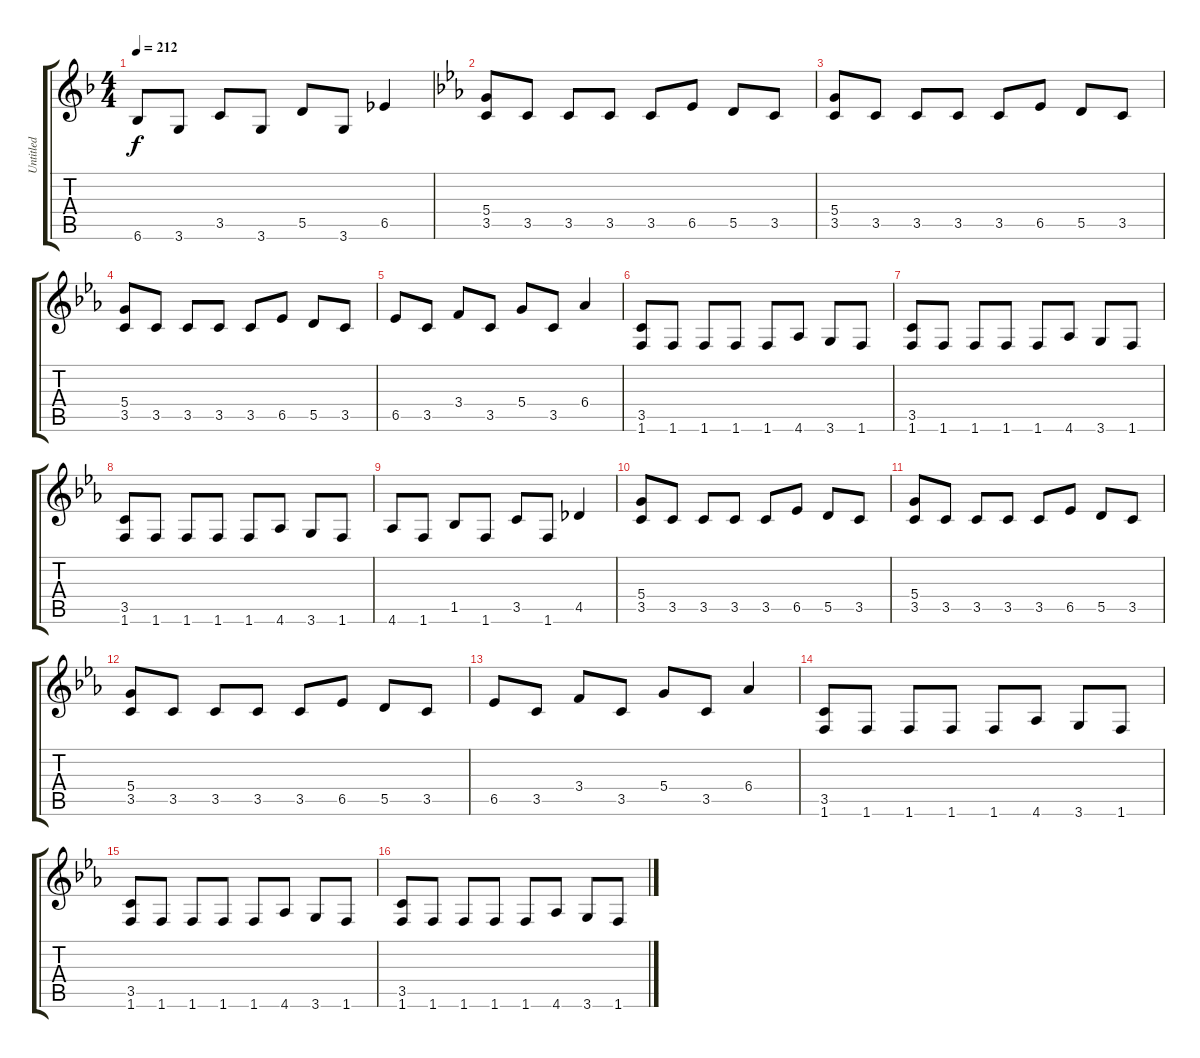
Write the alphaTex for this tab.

\track ("Untitled" "Untitled") {instrument distortionguitar}
\staff {score tabs}
\tuning (E4 B3 G3 D3 A2 E2) {hide}
\ts (4 4)
\tempo 212
\clef g2
\ks f
6.6.8{dy f} 3.6.8 3.5.8 3.6.8 5.5.8 3.6.8 6.5.4 |
\ks eb
(5.4 3.5).8 3.5.8 3.5.8 3.5.8 3.5.8 6.5.8 5.5.8 3.5.8 |
(5.4 3.5).8 3.5.8 3.5.8 3.5.8 3.5.8 6.5.8 5.5.8 3.5.8 |
(5.4 3.5).8 3.5.8 3.5.8 3.5.8 3.5.8 6.5.8 5.5.8 3.5.8 |
6.5.8 3.5.8 3.4.8 3.5.8 5.4.8 3.5.8 6.4.4 |
(3.5 1.6).8 1.6.8 1.6.8 1.6.8 1.6.8 4.6.8 3.6.8 1.6.8 |
(3.5 1.6).8 1.6.8 1.6.8 1.6.8 1.6.8 4.6.8 3.6.8 1.6.8 |
(3.5 1.6).8 1.6.8 1.6.8 1.6.8 1.6.8 4.6.8 3.6.8 1.6.8 |
4.6.8 1.6.8 1.5.8 1.6.8 3.5.8 1.6.8 4.5.4 |
(5.4 3.5).8 3.5.8 3.5.8 3.5.8 3.5.8 6.5.8 5.5.8 3.5.8 |
(5.4 3.5).8 3.5.8 3.5.8 3.5.8 3.5.8 6.5.8 5.5.8 3.5.8 |
(5.4 3.5).8 3.5.8 3.5.8 3.5.8 3.5.8 6.5.8 5.5.8 3.5.8 |
6.5.8 3.5.8 3.4.8 3.5.8 5.4.8 3.5.8 6.4.4 |
(3.5 1.6).8 1.6.8 1.6.8 1.6.8 1.6.8 4.6.8 3.6.8 1.6.8 |
(3.5 1.6).8 1.6.8 1.6.8 1.6.8 1.6.8 4.6.8 3.6.8 1.6.8 |
(3.5 1.6).8 1.6.8 1.6.8 1.6.8 1.6.8 4.6.8 3.6.8 1.6.8
